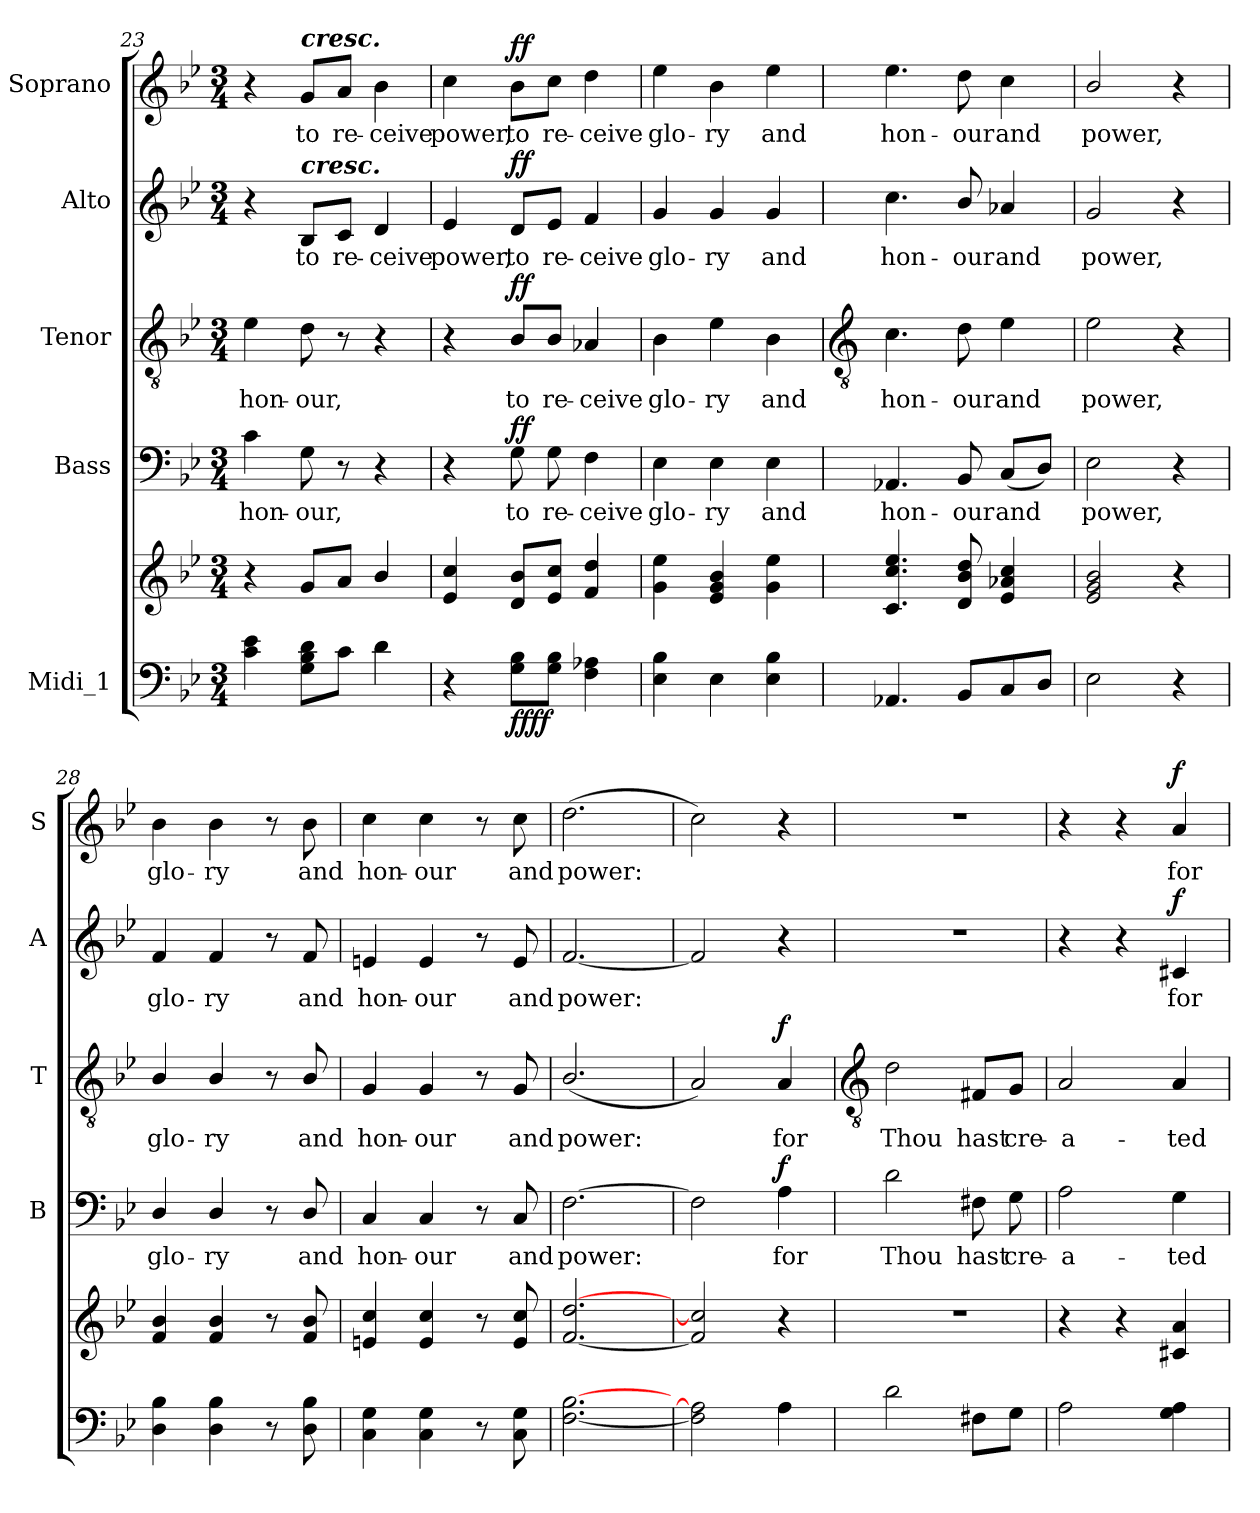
**kern	**kern	**dynam	**kern	**text	**dynam	**kern	**text	**dynam	**kern	**text	**dynam	**kern	**text	**dynam
*part5	*part5	*part5	*part4	*part4	*part4	*part3	*part3	*part3	*part2	*part2	*part2	*part1	*part1	*part1
*staff6	*staff5	*staff5/6	*staff4	*staff4	*staff4	*staff3	*staff3	*staff3	*staff2	*staff2	*staff2	*staff1	*staff1	*staff1
*I"Midi_1	*	*	*I"Bass	*	*	*I"Tenor	*	*	*I"Alto	*	*	*I"Soprano	*	*
*	*	*	*I'B	*	*	*I'T	*	*	*I'A	*	*	*I'S	*	*
*clefF4	*clefG2	*	*clefF4	*	*	*clefGv2	*	*	*clefG2	*	*	*clefG2	*	*
*k[b-e-]	*k[b-e-]	*	*k[b-e-]	*	*	*k[b-e-]	*	*	*k[b-e-]	*	*	*k[b-e-]	*	*
*B-:	*B-:	*	*B-:	*	*	*B-:	*	*	*B-:	*	*	*B-:	*	*
*M3/4	*M3/4	*	*M3/4	*	*	*M3/4	*	*	*M3/4	*	*	*M3/4	*	*
=23	=23	=23	=23	=23	=23	=23	=23	=23	=23	=23	=23	=23	=23	=23
!	!	!	!	!LO:LY:b	!	!	!LO:LY:b	!	!	!	!	!	!	!
4c 4e-	4r	.	4c	hon-	.	4e-	hon-	.	4r	.	.	4r	.	.
!	!	!	!	!	!	!	!	!	!	!	!	!LO:TX:a:Bi:t=cresc.	!	!
!	!	!	!	!	!	!	!	!	!LO:TX:a:Bi:t=cresc.	!	!	!	!	!
!	!	!	!	!LO:LY:b	!	!	!LO:LY:b	!	!	!LO:LY:b	!	!	!LO:LY:b	!
8G 8B- 8dL	8gL	.	8G	-our,	.	8d	-our,	.	8B-/L	to	.	8g/L	to	.
!	!	!	!	!	!	!	!	!	!	!LO:LY:b	!	!	!LO:LY:b	!
8cJ	8aJ	.	8r	.	.	8r	.	.	8c/J	re-	.	8a/J	re-	.
!	!	!	!	!	!	!	!	!	!	!LO:LY:b	!	!	!LO:LY:b	!
4d	4b-/	.	4r	.	.	4r	.	.	4d	-ceive	.	4b-	-ceive	.
=24	=24	=24	=24	=24	=24	=24	=24	=24	=24	=24	=24	=24	=24	=24
!	!	!	!	!	!	!	!	!	!	!LO:LY:b	!	!	!LO:LY:b	!
4r	4e-/ 4cc/	.	4r	.	.	4r	.	.	4e-	power,	.	4cc	power,	.
!	!	!LO:DY:b=2	!	!LO:LY:b	!	!	!LO:LY:b	!	!	!LO:LY:b	!	!	!LO:LY:b	!
!	!	!LO:DY:n=1:b	!	!	!LO:DY:b	!	!	!LO:DY:b	!	!	!LO:DY:b	!	!	!LO:DY:b
8G 8B-L	8d/ 8b-/L	ff ff	8G	to	ff	8B-/L	to	ff	8d/L	to	ff	8b-\L	to	ff
!	!	!	!	!LO:LY:b	!	!	!LO:LY:b	!	!	!LO:LY:b	!	!	!LO:LY:b	!
8G 8B-J	8e-/ 8cc/J	.	8G	re-	.	8B-/J	re-	.	8e-/J	re-	.	8cc\J	re-	.
!	!	!	!	!LO:LY:b	!	!	!LO:LY:b	!	!	!LO:LY:b	!	!	!LO:LY:b	!
4F 4A-X	4f 4dd	.	4F	-ceive	.	4A-X	-ceive	.	4f	-ceive	.	4dd	-ceive	.
=25	=25	=25	=25	=25	=25	=25	=25	=25	=25	=25	=25	=25	=25	=25
!	!	!	!	!LO:LY:b	!	!	!LO:LY:b	!	!	!LO:LY:b	!	!	!LO:LY:b	!
4E- 4B-	4g 4ee-	.	4E-	glo-	.	4B-	glo-	.	4g	glo-	.	4ee-	glo-	.
!	!	!	!	!LO:LY:b	!	!	!LO:LY:b	!	!	!LO:LY:b	!	!	!LO:LY:b	!
4E-	4e-/ 4g/ 4b-/	.	4E-	-ry	.	4e-	-ry	.	4g	-ry	.	4b-	-ry	.
!	!	!	!	!LO:LY:b	!	!	!LO:LY:b	!	!	!LO:LY:b	!	!	!LO:LY:b	!
4E- 4B-	4g 4ee-	.	4E-	and	.	4B-	and	.	4g	and	.	4ee-	and	.
!!LO:LB:g=z
=26	=26	=26	=26	=26	=26	=26	=26	=26	=26	=26	=26	=26	=26	=26
*	*	*	*	*	*	*clefGv2	*	*	*	*	*	*	*	*
!	!	!	!	!LO:LY:b	!	!	!LO:LY:b	!	!	!LO:LY:b	!	!	!LO:LY:b	!
4.AA-X	4.c 4.cc 4.ee-	.	4.AA-X	hon-	.	4.c	hon-	.	4.cc	hon-	.	4.ee-	hon-	.
!	!	!	!	!LO:LY:b	!	!	!LO:LY:b	!	!	!LO:LY:b	!	!	!LO:LY:b	!
8BB-L	8d 8b- 8dd	.	8BB-	-our	.	8d	-our	.	8b-/	-our	.	8dd	-our	.
!	!	!	!	!LO:LY:b	!	!	!LO:LY:b	!	!	!LO:LY:b	!	!	!LO:LY:b	!
8C	4e-/ 4a-X/ 4cc/	.	(<8CL	and	.	4e-	and	.	4a-X	and	.	4cc	and	.
8DJ	.	.	8DJ)	.	.	.	.	.	.	.	.	.	.	.
=27	=27	=27	=27	=27	=27	=27	=27	=27	=27	=27	=27	=27	=27	=27
!	!	!	!	!LO:LY:b	!	!	!LO:LY:b	!	!	!LO:LY:b	!	!	!LO:LY:b	!
2E-	2e-/ 2g/ 2b-/	.	2E-	power,	.	2e-	power,	.	2g	power,	.	2b-/	power,	.
4r	4r	.	4r	.	.	4r	.	.	4r	.	.	4r	.	.
=28	=28	=28	=28	=28	=28	=28	=28	=28	=28	=28	=28	=28	=28	=28
!	!	!	!	!LO:LY:b	!	!	!LO:LY:b	!	!	!LO:LY:b	!	!	!LO:LY:b	!
4D 4B-	4f/ 4b-/	.	4D/	glo-	.	4B-/	glo-	.	4f	glo-	.	4b-	glo-	.
!	!	!	!	!LO:LY:b	!	!	!LO:LY:b	!	!	!LO:LY:b	!	!	!LO:LY:b	!
4D 4B-	4f/ 4b-/	.	4D/	-ry	.	4B-/	-ry	.	4f	-ry	.	4b-	-ry	.
8r	8r	.	8r	.	.	8r	.	.	8r	.	.	8r	.	.
!	!	!	!	!LO:LY:b	!	!	!LO:LY:b	!	!	!LO:LY:b	!	!	!LO:LY:b	!
8D 8B-	8f/ 8b-/	.	8D/	and	.	8B-/	and	.	8f	and	.	8b-	and	.
=29	=29	=29	=29	=29	=29	=29	=29	=29	=29	=29	=29	=29	=29	=29
!	!	!	!	!LO:LY:b	!	!	!LO:LY:b	!	!	!LO:LY:b	!	!	!LO:LY:b	!
4C\ 4G\	4en/ 4cc/	.	4C	hon-	.	4G	hon-	.	4en	hon-	.	4cc	hon-	.
!	!	!	!	!LO:LY:b	!	!	!LO:LY:b	!	!	!LO:LY:b	!	!	!LO:LY:b	!
4C\ 4G\	4e/ 4cc/	.	4C	-our	.	4G	-our	.	4e	-our	.	4cc	-our	.
8r	8r	.	8r	.	.	8r	.	.	8r	.	.	8r	.	.
!	!	!	!	!LO:LY:b	!	!	!LO:LY:b	!	!	!LO:LY:b	!	!	!LO:LY:b	!
8C\ 8G\	8e/ 8cc/	.	8C	and	.	8G	and	.	8e	and	.	8cc	and	.
=30	=30	=30	=30	=30	=30	=30	=30	=30	=30	=30	=30	=30	=30	=30
!	!	!	!	!LO:LY:b	!	!	!LO:LY:b	!	!	!LO:LY:b	!	!	!LO:LY:b	!
[2.F [2.B-	[2.f [2.dd	.	[2.F	power:	.	(<2.B-/	power:	.	[2.f	power:	.	(>2.dd	power:	.
=31	=31	=31	=31	=31	=31	=31	=31	=31	=31	=31	=31	=31	=31	=31
2F] 2A]	2f] 2cc]	.	2F]	.	.	2A)	.	.	2f]	.	.	2cc)	.	.
!	!	!	!	!LO:LY:b	!LO:DY:b	!	!LO:LY:b	!LO:DY:b	!	!	!	!	!	!
4A	4r	.	4A	for	f	4A	for	f	4r	.	.	4r	.	.
!!LO:LB:g=z
=32	=32	=32	=32	=32	=32	=32	=32	=32	=32	=32	=32	=32	=32	=32
*	*	*	*	*	*	*clefGv2	*	*	*	*	*	*	*	*
!	!LO:N:vis=1	!	!	!LO:LY:b	!	!	!LO:LY:b	!	!LO:N:vis=1	!	!	!LO:N:vis=1	!	!
2d	2.r	.	2d	Thou	.	2d	Thou	.	2.r	.	.	2.r	.	.
!	!	!	!	!LO:LY:b	!	!	!LO:LY:b	!	!	!	!	!	!	!
8F#XL	.	.	8F#X	hast	.	8F#X/L	hast	.	.	.	.	.	.	.
!	!	!	!	!LO:LY:b	!	!	!LO:LY:b	!	!	!	!	!	!	!
8GJ	.	.	8G	cre-	.	8G/J	cre-	.	.	.	.	.	.	.
=33	=33	=33	=33	=33	=33	=33	=33	=33	=33	=33	=33	=33	=33	=33
!	!	!	!	!LO:LY:b	!	!	!LO:LY:b	!	!	!	!	!	!	!
2A	4r	.	2A	-a-	.	2A	-a-	.	4r	.	.	4r	.	.
.	4r	.	.	.	.	.	.	.	4r	.	.	4r	.	.
!	!	!	!	!LO:LY:b	!	!	!LO:LY:b	!	!	!LO:LY:b	!LO:DY:b	!	!LO:LY:b	!LO:DY:b
4G 4A	4c#X 4a	.	4G	-ted	.	4A	-ted	.	4c#X	for	f	4a	for	f
=	=	=	=	=	=	=	=	=	=	=	=	=	=	=
*-	*-	*-	*-	*-	*-	*-	*-	*-	*-	*-	*-	*-	*-	*-
